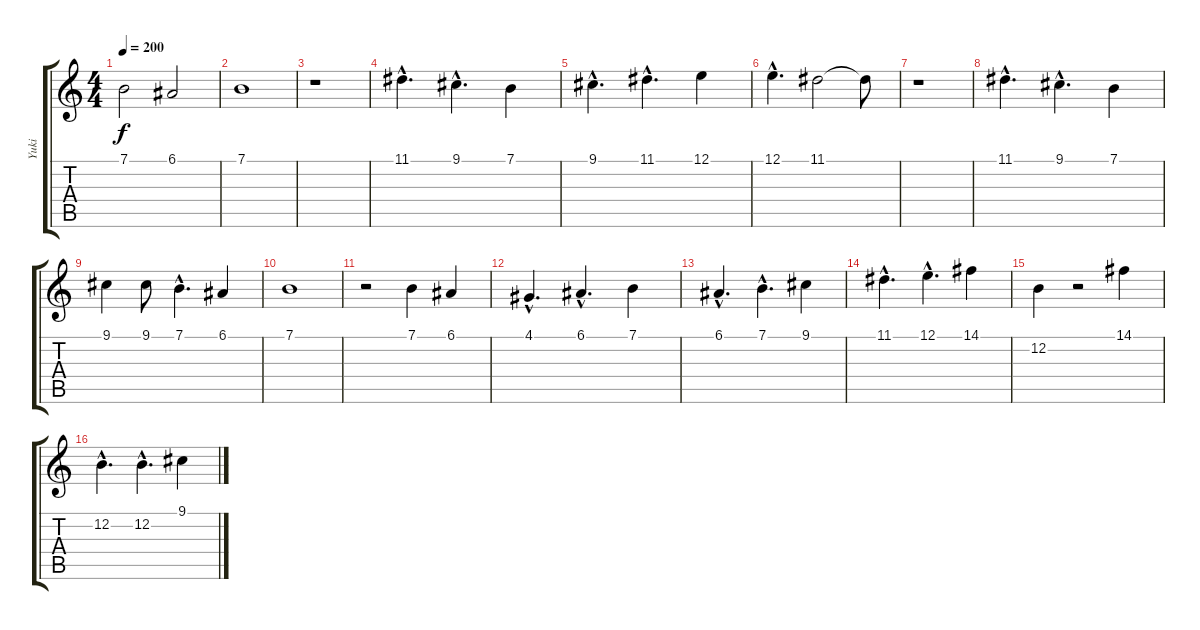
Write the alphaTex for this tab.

\track ("Yuki" "Yuki") {instrument tenorsax}
\staff {score tabs}
\tuning (E4 B3 G3 D3 A2 E2) {hide}
\ts (4 4)
\tempo 200
\clef g2
\ks c
7.1.2{dy f} 6.1.2 |
7.1.1 |
r.1 |
11.1{hac}.4{d} 9.1{hac}.4{d} 7.1.4 |
9.1{hac}.4{d} 11.1{hac}.4{d} 12.1.4 |
12.1{hac}.4{d} 11.1.2 11.1{t}.8 |
r.1 |
11.1{hac}.4{d} 9.1{hac}.4{d} 7.1.4 |
9.1.4 9.1.8 7.1{hac}.4{d} 6.1.4 |
7.1.1 |
r.2 7.1.4 6.1.4 |
4.1{hac}.4{d} 6.1{hac}.4{d} 7.1.4 |
6.1{hac}.4{d} 7.1{hac}.4{d} 9.1.4 |
11.1{hac}.4{d} 12.1{hac}.4{d} 14.1.4 |
12.2.4 r.2 14.1.4 |
12.2{hac}.4{d} 12.2{hac}.4{d} 9.1.4
